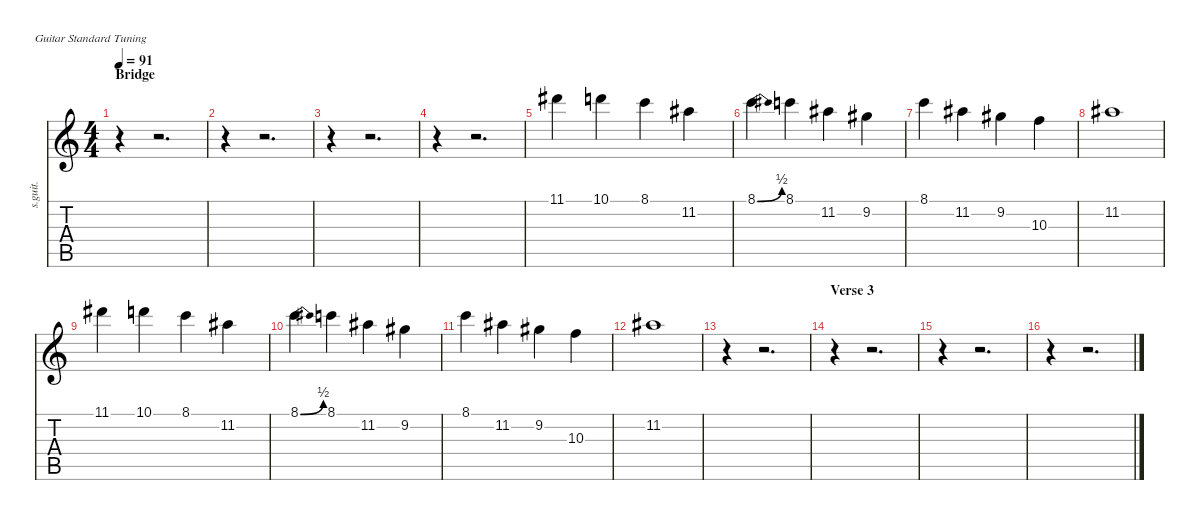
\defaultSystemsLayout 4
\hideDynamics
\bracketExtendMode nobrackets
\track ("Josh - Solo" "s.guit.") {instrument overdrivenguitar}
\staff {score tabs}
\tuning (E4 B3 G3 D3 A2 E2)
\ts (4 4)
\section ("" "Bridge")
\tempo 91
\clef g2
\ks c
r.4{dy mp} r.2{d} |
r.4 r.2{d} |
r.4 r.2{d} |
r.4 r.2{d} |
11.1{acc #}.4{dy mf} 10.1.4 8.1.4 11.2{acc #}.4 |
8.1{be (bend 0 0 15 2)}.4 8.1.4 11.2{acc #}.4 9.2{acc #}.4 |
8.1.4 11.2{acc #}.4 9.2{acc #}.4 10.3.4 |
11.2{acc #}.1 |
11.1{acc #}.4 10.1.4 8.1.4 11.2{acc #}.4 |
8.1{be (bend 0 0 15 2)}.4 8.1.4 11.2{acc #}.4 9.2{acc #}.4 |
8.1.4 11.2{acc #}.4 9.2{acc #}.4 10.3.4 |
11.2{acc #}.1 |
r.4 r.2{d} |
\section ("" "Verse 3")
r.4 r.2{d} |
r.4 r.2{d} |
r.4 r.2{d}
